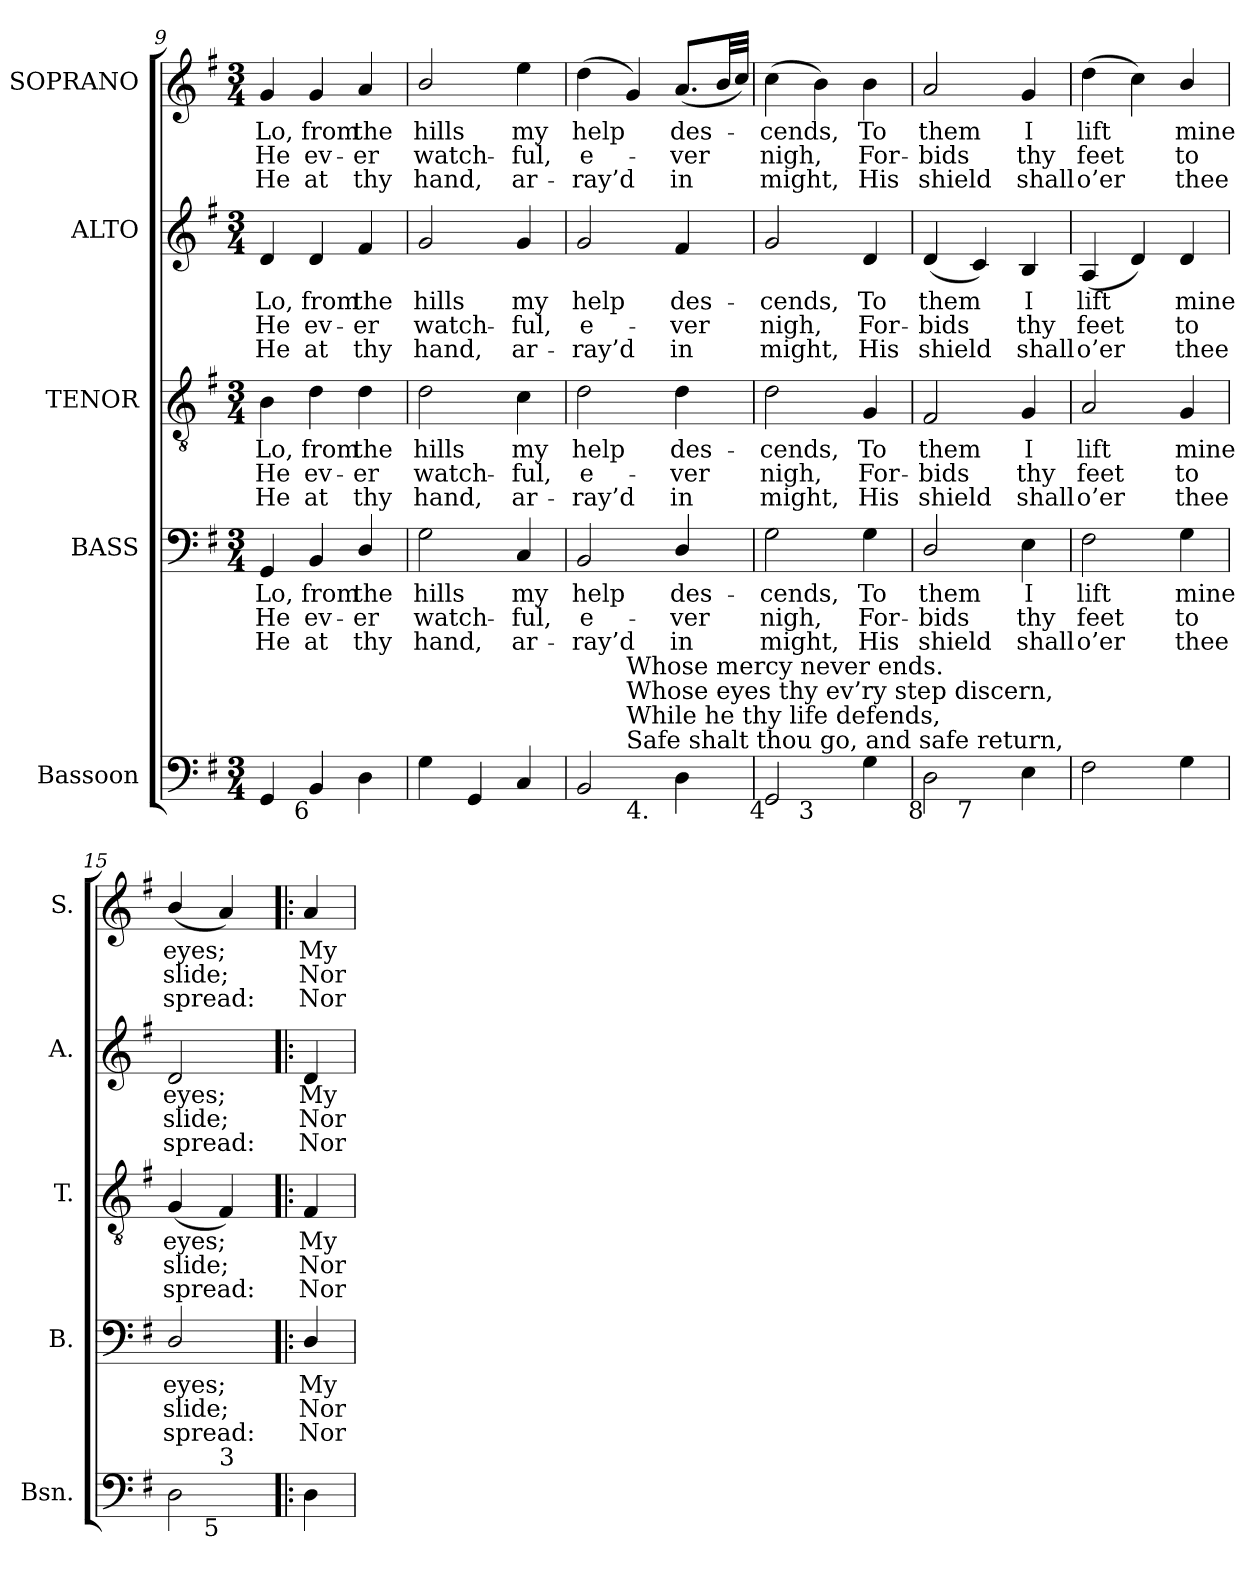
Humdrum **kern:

**kern	**kern	**text	**text	**text	**kern	**text	**text	**text	**kern	**text	**text	**text	**kern	**text	**text	**text
*part5	*part4	*part4	*part4	*part4	*part3	*part3	*part3	*part3	*part2	*part2	*part2	*part2	*part1	*part1	*part1	*part1
*staff5	*staff4	*staff4	*staff4	*staff4	*staff3	*staff3	*staff3	*staff3	*staff2	*staff2	*staff2	*staff2	*staff1	*staff1	*staff1	*staff1
*I"Bassoon	*I"BASS	*	*	*	*I"TENOR	*	*	*	*I"ALTO	*	*	*	*I"SOPRANO	*	*	*
*I'Bsn.	*I'B.	*	*	*	*I'T.	*	*	*	*I'A.	*	*	*	*I'S.	*	*	*
!!LO:LB:g=z
*clefF4	*clefF4	*	*	*	*clefGv2	*	*	*	*clefG2	*	*	*	*clefG2	*	*	*
*	*	*	*	*	*ITrd7c12	*	*	*	*	*	*	*	*	*	*	*
*k[f#]	*k[f#]	*	*	*	*k[f#]	*	*	*	*k[f#]	*	*	*	*k[f#]	*	*	*
*G:	*G:	*	*	*	*G:	*	*	*	*G:	*	*	*	*G:	*	*	*
*M3/4	*M3/4	*	*	*	*M3/4	*	*	*	*M3/4	*	*	*	*M3/4	*	*	*
=9	=9	=9	=9	=9	=9	=9	=9	=9	=9	=9	=9	=9	=9	=9	=9	=9
!	!	!LO:LY:b:color=#000000	!LO:LY:b:color=#000000	!LO:LY:b:color=#000000	!	!	!	!	!	!	!	!	!	!	!	!
!	!	!	!	!	!	!LO:LY:b:color=#000000	!LO:LY:b:color=#000000	!LO:LY:b:color=#000000	!	!	!	!	!	!	!	!
!	!	!	!	!	!	!	!	!	!	!LO:LY:b:color=#000000	!LO:LY:b:color=#000000	!LO:LY:b:color=#000000	!	!	!	!
!	!	!	!	!	!	!	!	!	!	!	!	!	!	!LO:LY:b:color=#000000	!LO:LY:b:color=#000000	!LO:LY:b:color=#000000
4GGi/	4GGi/	Lo,	He	He	4BBi\	Lo,	He	He	4di/	Lo,	He	He	4gi/	Lo,	He	He
!	!	!LO:LY:b:color=#000000	!LO:LY:b:color=#000000	!LO:LY:b:color=#000000	!	!	!	!	!	!	!	!	!	!	!	!
!	!	!	!	!	!	!LO:LY:b:color=#000000	!LO:LY:b:color=#000000	!LO:LY:b:color=#000000	!	!	!	!	!	!	!	!
!	!	!	!	!	!	!	!	!	!	!LO:LY:b:color=#000000	!LO:LY:b:color=#000000	!LO:LY:b:color=#000000	!	!	!	!
!LO:TX:b:rj:t=6	!	!	!	!	!	!	!	!	!	!	!	!	!	!	!	!
!	!	!	!	!	!	!	!	!	!	!	!	!	!	!LO:LY:b:color=#000000	!LO:LY:b:color=#000000	!LO:LY:b:color=#000000
4BBi/	4BBi/	from	ev-	at	4Di\	from	ev-	at	4di/	from	ev-	at	4gi/	from	ev-	at
!	!	!LO:LY:b:color=#000000	!LO:LY:b:color=#000000	!LO:LY:b:color=#000000	!	!	!	!	!	!	!	!	!	!	!	!
!	!	!	!	!	!	!LO:LY:b:color=#000000	!LO:LY:b:color=#000000	!LO:LY:b:color=#000000	!	!	!	!	!	!	!	!
!	!	!	!	!	!	!	!	!	!	!LO:LY:b:color=#000000	!LO:LY:b:color=#000000	!LO:LY:b:color=#000000	!	!	!	!
!	!	!	!	!	!	!	!	!	!	!	!	!	!	!LO:LY:b:color=#000000	!LO:LY:b:color=#000000	!LO:LY:b:color=#000000
4Di\	4Di/	the	-er	thy	4Di\	the	-er	thy	4f#i/	the	-er	thy	4ai/	the	-er	thy
=10	=10	=10	=10	=10	=10	=10	=10	=10	=10	=10	=10	=10	=10	=10	=10	=10
!	!	!LO:LY:b:color=#000000	!LO:LY:b:color=#000000	!LO:LY:b:color=#000000	!	!	!	!	!	!	!	!	!	!	!	!
!	!	!	!	!	!	!LO:LY:b:color=#000000	!LO:LY:b:color=#000000	!LO:LY:b:color=#000000	!	!	!	!	!	!	!	!
!	!	!	!	!	!	!	!	!	!	!LO:LY:b:color=#000000	!LO:LY:b:color=#000000	!LO:LY:b:color=#000000	!	!	!	!
!	!	!	!	!	!	!	!	!	!	!	!	!	!	!LO:LY:b:color=#000000	!LO:LY:b:color=#000000	!LO:LY:b:color=#000000
4Gi\	2Gi\	hills	watch-	hand,	2Di\	hills	watch-	hand,	2gi/	hills	watch-	hand,	2bi/	hills	watch-	hand,
4GGi/	.	.	.	.	.	.	.	.	.	.	.	.	.	.	.	.
!	!	!LO:LY:b:color=#000000	!LO:LY:b:color=#000000	!LO:LY:b:color=#000000	!	!	!	!	!	!	!	!	!	!	!	!
!	!	!	!	!	!	!LO:LY:b:color=#000000	!LO:LY:b:color=#000000	!LO:LY:b:color=#000000	!	!	!	!	!	!	!	!
!	!	!	!	!	!	!	!	!	!	!LO:LY:b:color=#000000	!LO:LY:b:color=#000000	!LO:LY:b:color=#000000	!	!	!	!
!	!	!	!	!	!	!	!	!	!	!	!	!	!	!LO:LY:b:color=#000000	!LO:LY:b:color=#000000	!LO:LY:b:color=#000000
4Ci/	4Ci/	my	-ful,	ar-	4Ci\	my	-ful,	ar-	4gi/	my	-ful,	ar-	4eei\	my	-ful,	ar-
=11	=11	=11	=11	=11	=11	=11	=11	=11	=11	=11	=11	=11	=11	=11	=11	=11
!	!	!LO:LY:b:color=#000000	!LO:LY:b:color=#000000	!LO:LY:b:color=#000000	!	!	!	!	!	!	!	!	!	!	!	!
!	!	!	!	!	!	!LO:LY:b:color=#000000	!LO:LY:b:color=#000000	!LO:LY:b:color=#000000	!	!	!	!	!	!	!	!
!	!	!	!	!	!	!	!	!	!	!LO:LY:b:color=#000000	!LO:LY:b:color=#000000	!LO:LY:b:color=#000000	!	!	!	!
!LO:TX:b:rj:t=6	!	!	!	!	!	!	!	!	!	!	!	!	!	!	!	!
!	!	!	!	!	!	!	!	!	!	!	!	!	!	!LO:LY:b:color=#000000	!LO:LY:b:color=#000000	!LO:LY:b:color=#000000
*^	*	*	*	*	*	*	*	*	*	*	*	*	*	*	*	*
2BBi/	4ryy	2BBi/	help	e-	-ray’d	2Di\	help	e-	-ray’d	2gi/	help	e-	-ray’d	(4ddi\	help	e-	-ray’d
!	!LO:TX:b:t=4.	!	!	!	!	!	!	!	!	!	!	!	!	!	!	!	!
!	!LO:TX:t=Safe shalt thou go, and safe return,	!	!	!	!	!	!	!	!	!	!	!	!	!	!	!	!
!	!LO:TX:t=While he thy life defends,	!	!	!	!	!	!	!	!	!	!	!	!	!	!	!	!
!	!LO:TX:t=Whose eyes thy ev’ry step discern,	!	!	!	!	!	!	!	!	!	!	!	!	!	!	!	!
!	!LO:TX:t=Whose mercy never ends.	!	!	!	!	!	!	!	!	!	!	!	!	!	!	!	!
.	2ryy	.	.	.	.	.	.	.	.	.	.	.	.	4gi/)	.	.	.
!	!	!	!LO:LY:b:color=#000000	!LO:LY:b:color=#000000	!LO:LY:b:color=#000000	!	!	!	!	!	!	!	!	!	!	!	!
!	!	!	!	!	!	!	!LO:LY:b:color=#000000	!LO:LY:b:color=#000000	!LO:LY:b:color=#000000	!	!	!	!	!	!	!	!
!	!	!	!	!	!	!	!	!	!	!	!LO:LY:b:color=#000000	!LO:LY:b:color=#000000	!LO:LY:b:color=#000000	!	!	!	!
!	!	!	!	!	!	!	!	!	!	!	!	!	!	!	!LO:LY:b:color=#000000	!LO:LY:b:color=#000000	!LO:LY:b:color=#000000
4Di\	.	4Di/	des-	-ver	in	4Di\	des-	-ver	in	4f#i/	des-	-ver	in	(8.ai/L	des-	-ver	in
.	.	.	.	.	.	.	.	.	.	.	.	.	.	32bi/LL	.	.	.
.	.	.	.	.	.	.	.	.	.	.	.	.	.	32cci/JJJ)	.	.	.
=12	=12	=12	=12	=12	=12	=12	=12	=12	=12	=12	=12	=12	=12	=12	=12	=12	=12
!	!	!	!LO:LY:b:color=#000000	!LO:LY:b:color=#000000	!LO:LY:b:color=#000000	!	!	!	!	!	!	!	!	!	!	!	!
!	!	!	!	!	!	!	!LO:LY:b:color=#000000	!LO:LY:b:color=#000000	!LO:LY:b:color=#000000	!	!	!	!	!	!	!	!
!	!	!	!	!	!	!	!	!	!	!	!LO:LY:b:color=#000000	!LO:LY:b:color=#000000	!LO:LY:b:color=#000000	!	!	!	!
!LO:TX:b:rj:t=4	!	!	!	!	!	!	!	!	!	!	!	!	!	!	!	!	!
!	!	!	!	!	!	!	!	!	!	!	!	!	!	!	!LO:LY:b:color=#000000	!LO:LY:b:color=#000000	!LO:LY:b:color=#000000
2GGi/	4ryy	2Gi\	-cends,	nigh,	might,	2Di\	-cends,	nigh,	might,	2gi/	-cends,	nigh,	might,	(4cci\	-cends,	nigh,	might,
!	!LO:TX:b:rj:t=3	!	!	!	!	!	!	!	!	!	!	!	!	!	!	!	!
.	2ryy	.	.	.	.	.	.	.	.	.	.	.	.	4bi\)	.	.	.
!	!	!	!LO:LY:b:color=#000000	!LO:LY:b:color=#000000	!LO:LY:b:color=#000000	!	!	!	!	!	!	!	!	!	!	!	!
!	!	!	!	!	!	!	!LO:LY:b:color=#000000	!LO:LY:b:color=#000000	!LO:LY:b:color=#000000	!	!	!	!	!	!	!	!
!	!	!	!	!	!	!	!	!	!	!	!LO:LY:b:color=#000000	!LO:LY:b:color=#000000	!LO:LY:b:color=#000000	!	!	!	!
!	!	!	!	!	!	!	!	!	!	!	!	!	!	!	!LO:LY:b:color=#000000	!LO:LY:b:color=#000000	!LO:LY:b:color=#000000
4Gi\	.	4Gi\	To	For-	His	4GGi/	To	For-	His	4di/	To	For-	His	4bi\	To	For-	His
=13	=13	=13	=13	=13	=13	=13	=13	=13	=13	=13	=13	=13	=13	=13	=13	=13	=13
!	!	!	!LO:LY:b:color=#000000	!LO:LY:b:color=#000000	!LO:LY:b:color=#000000	!	!	!	!	!	!	!	!	!	!	!	!
!	!	!	!	!	!	!	!LO:LY:b:color=#000000	!LO:LY:b:color=#000000	!LO:LY:b:color=#000000	!	!	!	!	!	!	!	!
!	!	!	!	!	!	!	!	!	!	!	!LO:LY:b:color=#000000	!LO:LY:b:color=#000000	!LO:LY:b:color=#000000	!	!	!	!
!LO:TX:b:rj:t=8	!	!	!	!	!	!	!	!	!	!	!	!	!	!	!	!	!
!	!	!	!	!	!	!	!	!	!	!	!	!	!	!	!LO:LY:b:color=#000000	!LO:LY:b:color=#000000	!LO:LY:b:color=#000000
2Di\	4ryy	2Di/	them	-bids	shield	2FF#i/	them	-bids	shield	(4di/	them	-bids	shield	2ai/	them	-bids	shield
!	!LO:TX:b:rj:t=7	!	!	!	!	!	!	!	!	!	!	!	!	!	!	!	!
.	2ryy	.	.	.	.	.	.	.	.	4ci/)	.	.	.	.	.	.	.
!	!	!	!LO:LY:b:color=#000000	!LO:LY:b:color=#000000	!LO:LY:b:color=#000000	!	!	!	!	!	!	!	!	!	!	!	!
!	!	!	!	!	!	!	!LO:LY:b:color=#000000	!LO:LY:b:color=#000000	!LO:LY:b:color=#000000	!	!	!	!	!	!	!	!
!	!	!	!	!	!	!	!	!	!	!	!LO:LY:b:color=#000000	!LO:LY:b:color=#000000	!LO:LY:b:color=#000000	!	!	!	!
!	!	!	!	!	!	!	!	!	!	!	!	!	!	!	!LO:LY:b:color=#000000	!LO:LY:b:color=#000000	!LO:LY:b:color=#000000
4Ei\	.	4Ei\	I	thy	shall	4GGi/	I	thy	shall	4Bi/	I	thy	shall	4gi/	I	thy	shall
*v	*v	*	*	*	*	*	*	*	*	*	*	*	*	*	*	*	*
=14	=14	=14	=14	=14	=14	=14	=14	=14	=14	=14	=14	=14	=14	=14	=14	=14
*^	*	*	*	*	*	*	*	*	*	*	*	*	*	*	*	*
!	!	!	!LO:LY:b:color=#000000	!LO:LY:b:color=#000000	!LO:LY:b:color=#000000	!	!	!	!	!	!	!	!	!	!	!	!
*v	*v	*	*	*	*	*	*	*	*	*	*	*	*	*	*	*	*
*^	*	*	*	*	*	*	*	*	*	*	*	*	*	*	*	*
!	!	!	!	!	!	!	!LO:LY:b:color=#000000	!LO:LY:b:color=#000000	!LO:LY:b:color=#000000	!	!	!	!	!	!	!	!
*v	*v	*	*	*	*	*	*	*	*	*	*	*	*	*	*	*	*
*^	*	*	*	*	*	*	*	*	*	*	*	*	*	*	*	*
!	!	!	!	!	!	!	!	!	!	!	!LO:LY:b:color=#000000	!LO:LY:b:color=#000000	!LO:LY:b:color=#000000	!	!	!	!
*v	*v	*	*	*	*	*	*	*	*	*	*	*	*	*	*	*	*
*^	*	*	*	*	*	*	*	*	*	*	*	*	*	*	*	*
!LO:TX:b:rj:t=6	!	!	!	!	!	!	!	!	!	!	!	!	!	!	!	!	!
!	!	!	!	!	!	!	!	!	!	!	!	!	!	!	!LO:LY:b:color=#000000	!LO:LY:b:color=#000000	!LO:LY:b:color=#000000
*v	*v	*	*	*	*	*	*	*	*	*	*	*	*	*	*	*	*
2F#i\	2F#i\	lift	feet	o’er	2AAi/	lift	feet	o’er	(4Ai/	lift	feet	o’er	(4ddi\	lift	feet	o’er
.	.	.	.	.	.	.	.	.	4di/)	.	.	.	4cci\)	.	.	.
!	!	!LO:LY:b:color=#000000	!LO:LY:b:color=#000000	!LO:LY:b:color=#000000	!	!	!	!	!	!	!	!	!	!	!	!
!	!	!	!	!	!	!LO:LY:b:color=#000000	!LO:LY:b:color=#000000	!LO:LY:b:color=#000000	!	!	!	!	!	!	!	!
!	!	!	!	!	!	!	!	!	!	!LO:LY:b:color=#000000	!LO:LY:b:color=#000000	!LO:LY:b:color=#000000	!	!	!	!
!	!	!	!	!	!	!	!	!	!	!	!	!	!	!LO:LY:b:color=#000000	!LO:LY:b:color=#000000	!LO:LY:b:color=#000000
4Gi\	4Gi\	mine	to	thee	4GGi/	mine	to	thee	4di/	mine	to	thee	4bi/	mine	to	thee
=15	=15	=15	=15	=15	=15	=15	=15	=15	=15	=15	=15	=15	=15	=15	=15	=15
!	!	!LO:LY:b:color=#000000	!LO:LY:b:color=#000000	!LO:LY:b:color=#000000	!	!	!	!	!	!	!	!	!	!	!	!
!	!	!	!	!	!	!LO:LY:b:color=#000000	!LO:LY:b:color=#000000	!LO:LY:b:color=#000000	!	!	!	!	!	!	!	!
!	!	!	!	!	!	!	!	!	!	!LO:LY:b:color=#000000	!LO:LY:b:color=#000000	!LO:LY:b:color=#000000	!	!	!	!
!LO:TX:b:rj:t=6	!	!	!	!	!	!	!	!	!	!	!	!	!	!	!	!
!LO:TX:t=4	!	!	!	!	!	!	!	!	!	!	!	!	!	!	!	!
!	!	!	!	!	!	!	!	!	!	!	!	!	!	!LO:LY:b:color=#000000	!LO:LY:b:color=#000000	!LO:LY:b:color=#000000
*^	*	*	*	*	*	*	*	*	*	*	*	*	*	*	*	*
2Di\	4ryy	2Di/	eyes;	slide;	spread:	(4GGi/	eyes;	slide;	spread:	2di/	eyes;	slide;	spread:	(4bi/	eyes;	slide;	spread:
!	!LO:TX:b:rj:t=5	!	!	!	!	!	!	!	!	!	!	!	!	!	!	!	!
!	!LO:TX:t=3	!	!	!	!	!	!	!	!	!	!	!	!	!	!	!	!
.	4ryy	.	.	.	.	4FF#i/)	.	.	.	.	.	.	.	4ai/)	.	.	.
*v	*v	*	*	*	*	*	*	*	*	*	*	*	*	*	*	*	*
=16!|:	=16!|:	=16!|:	=16!|:	=16!|:	=16!|:	=16!|:	=16!|:	=16!|:	=16!|:	=16!|:	=16!|:	=16!|:	=16!|:	=16!|:	=16!|:	=16!|:
*^	*	*	*	*	*	*	*	*	*	*	*	*	*	*	*	*
!	!	!	!LO:LY:b:color=#000000	!LO:LY:b:color=#000000	!LO:LY:b:color=#000000	!	!	!	!	!	!	!	!	!	!	!	!
*v	*v	*	*	*	*	*	*	*	*	*	*	*	*	*	*	*	*
*^	*	*	*	*	*	*	*	*	*	*	*	*	*	*	*	*
!	!	!	!	!	!	!	!LO:LY:b:color=#000000	!LO:LY:b:color=#000000	!LO:LY:b:color=#000000	!	!	!	!	!	!	!	!
*v	*v	*	*	*	*	*	*	*	*	*	*	*	*	*	*	*	*
*^	*	*	*	*	*	*	*	*	*	*	*	*	*	*	*	*
!	!	!	!	!	!	!	!	!	!	!	!LO:LY:b:color=#000000	!LO:LY:b:color=#000000	!LO:LY:b:color=#000000	!	!	!	!
*v	*v	*	*	*	*	*	*	*	*	*	*	*	*	*	*	*	*
*^	*	*	*	*	*	*	*	*	*	*	*	*	*	*	*	*
!	!	!	!	!	!	!	!	!	!	!	!	!	!	!	!LO:LY:b:color=#000000	!LO:LY:b:color=#000000	!LO:LY:b:color=#000000
*v	*v	*	*	*	*	*	*	*	*	*	*	*	*	*	*	*	*
4Di\	4Di/	My	Nor	Nor	4FF#i/	My	Nor	Nor	4di/	My	Nor	Nor	4ai/	My	Nor	Nor
=	=	=	=	=	=	=	=	=	=	=	=	=	=	=	=	=
*-	*-	*-	*-	*-	*-	*-	*-	*-	*-	*-	*-	*-	*-	*-	*-	*-
